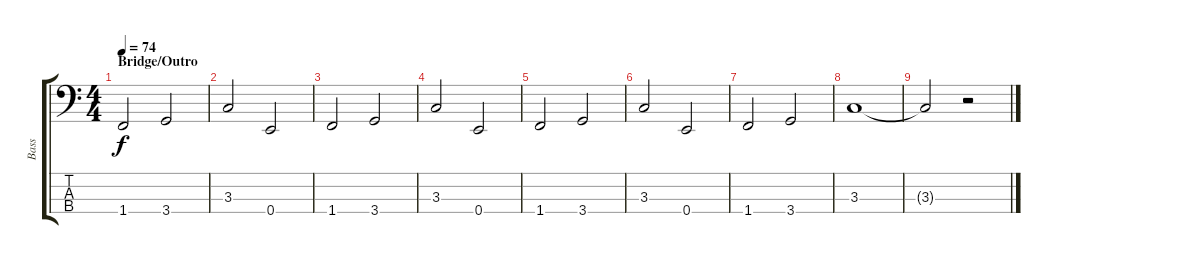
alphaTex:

\track ("Bass" "Bass") {instrument electricbassfinger}
\staff {score tabs}
\tuning (G2 D2 A1 E1) {hide}
\ts (4 4)
\section ("" "Bridge/Outro")
\tempo 74
\clef f4
\ks c
1.4.2{dy f} 3.4.2 |
3.3.2 0.4.2 |
1.4.2 3.4.2 |
3.3.2 0.4.2 |
1.4.2 3.4.2 |
3.3.2 0.4.2 |
1.4.2 3.4.2 |
3.3.1 |
3.3{t}.2 r.2
